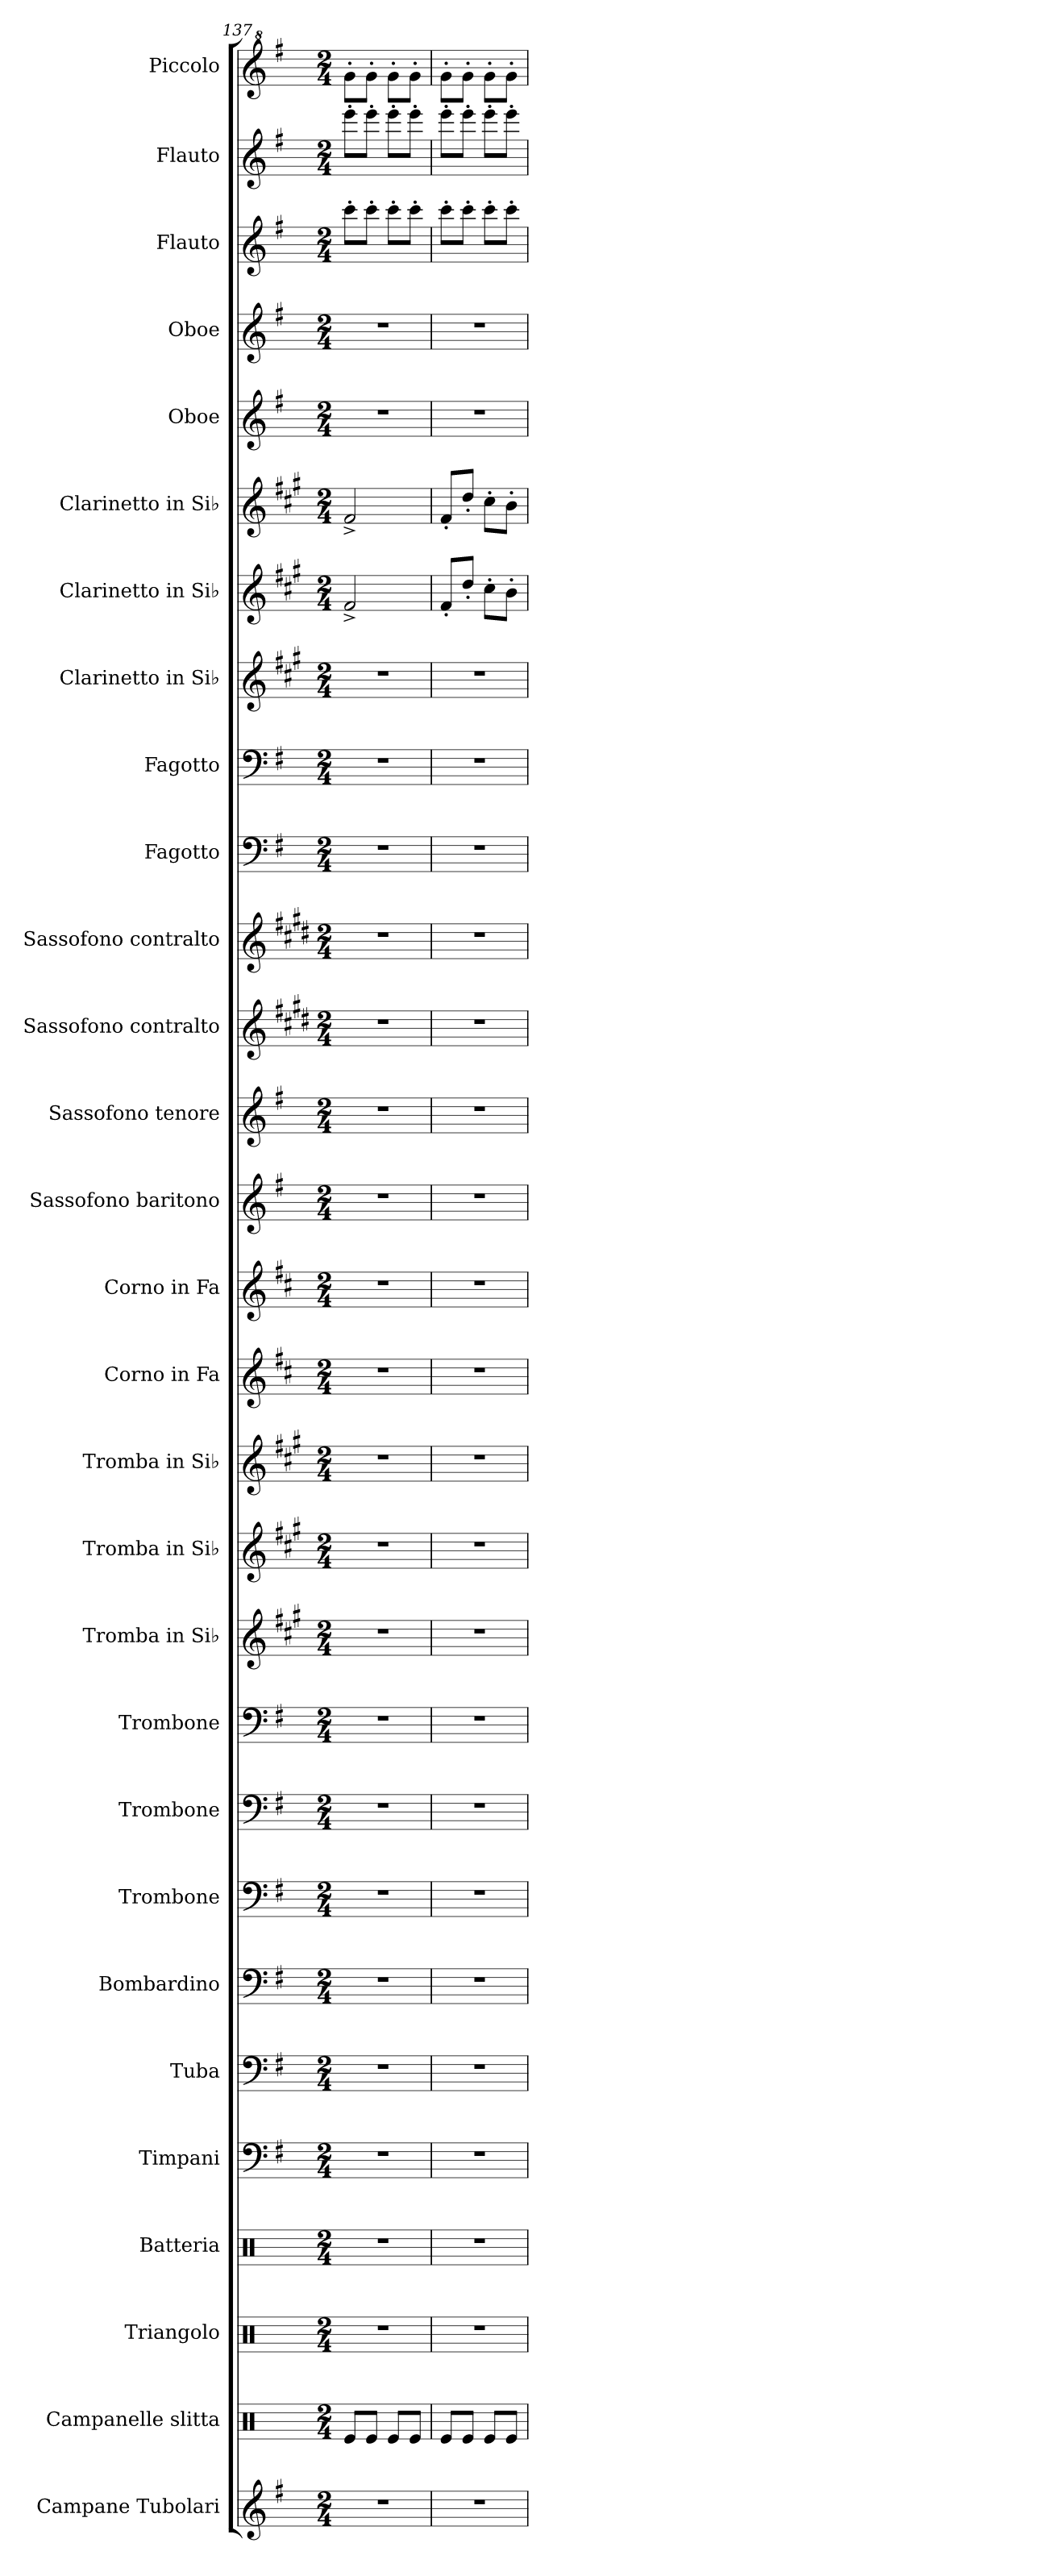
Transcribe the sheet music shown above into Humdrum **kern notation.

**kern	**kern	**kern	**kern	**kern	**kern	**kern	**kern	**kern	**kern	**kern	**kern	**kern	**kern	**kern	**kern	**kern	**kern	**kern	**kern	**kern	**kern	**kern	**kern	**kern	**kern	**kern	**kern	**kern
*part29	*part28	*part27	*part26	*part25	*part24	*part23	*part22	*part21	*part20	*part19	*part18	*part17	*part16	*part15	*part14	*part13	*part12	*part11	*part10	*part9	*part8	*part7	*part6	*part5	*part4	*part3	*part2	*part1
*staff29	*staff28	*staff27	*staff26	*staff25	*staff24	*staff23	*staff22	*staff21	*staff20	*staff19	*staff18	*staff17	*staff16	*staff15	*staff14	*staff13	*staff12	*staff11	*staff10	*staff9	*staff8	*staff7	*staff6	*staff5	*staff4	*staff3	*staff2	*staff1
*I"Campane Tubolari	*I"Campanelle slitta	*I"Triangolo	*I"Batteria	*I"Timpani	*I"Tuba	*I"Bombardino	*I"Trombone	*I"Trombone	*I"Trombone	*I"Tromba in Si♭	*I"Tromba in Si♭	*I"Tromba in Si♭	*I"Corno in Fa	*I"Corno in Fa	*I"Sassofono baritono	*I"Sassofono tenore	*I"Sassofono contralto	*I"Sassofono contralto	*I"Fagotto	*I"Fagotto	*I"Clarinetto in Si♭	*I"Clarinetto in Si♭	*I"Clarinetto in Si♭	*I"Oboe	*I"Oboe	*I"Flauto	*I"Flauto	*I"Piccolo
*I'Camp. tb.	*	*I'Triang.	*I'Batt.	*I'Timp.	*I'Tba.	*	*I'Tbn.	*I'Tbn.	*I'Tbn.	*I'Tr. Si♭	*I'Tr. Si♭	*I'Tr. Si♭	*I'Cor. Fa	*I'Cor. Fa	*	*	*	*	*I'Fag.	*I'Fag.	*I'Cl. Si♭	*I'Cl. Si♭	*I'Cl. Si♭	*I'Ob.	*I'Ob.	*I'Fl.	*I'Fl.	*
*clefG2	*clefX	*clefX	*clefX	*clefF4	*clefF4	*clefF4	*clefF4	*clefF4	*clefF4	*clefG2	*clefG2	*clefG2	*clefG2	*clefG2	*clefG2	*clefG2	*clefG2	*clefG2	*clefF4	*clefF4	*clefG2	*clefG2	*clefG2	*clefG2	*clefG2	*clefG2	*clefG2	*clefG^2
*	*	*	*	*	*	*	*	*	*	*ITrd1c2	*ITrd1c2	*ITrd1c2	*ITrd4c7	*ITrd4c7	*ITrd12c21	*ITrd8c14	*ITrd5c9	*ITrd5c9	*	*	*ITrd1c2	*ITrd1c2	*ITrd1c2	*	*	*	*	*ITrd-7c-12
*k[f#]	*k[]	*k[]	*k[]	*k[f#]	*k[f#]	*k[f#]	*k[f#]	*k[f#]	*k[f#]	*k[f#]	*k[f#]	*k[f#]	*k[f#]	*k[f#]	*k[f#]	*k[f#]	*k[f#]	*k[f#]	*k[f#]	*k[f#]	*k[f#]	*k[f#]	*k[f#]	*k[f#]	*k[f#]	*k[f#]	*k[f#]	*k[f#]
*M2/4	*M2/4	*M2/4	*M2/4	*M2/4	*M2/4	*M2/4	*M2/4	*M2/4	*M2/4	*M2/4	*M2/4	*M2/4	*M2/4	*M2/4	*M2/4	*M2/4	*M2/4	*M2/4	*M2/4	*M2/4	*M2/4	*M2/4	*M2/4	*M2/4	*M2/4	*M2/4	*M2/4	*M2/4
=137	=137	=137	=137	=137	=137	=137	=137	=137	=137	=137	=137	=137	=137	=137	=137	=137	=137	=137	=137	=137	=137	=137	=137	=137	=137	=137	=137	=137
2r	8Re/L	2r	2r	2r	2r	2r	2r	2r	2r	2r	2r	2r	2r	2r	2r	2r	2r	2r	2r	2r	2r	2e^/	2e^/	2r	2r	8ccc'\L	8eee'\L	8ggg'\L
.	8Re/J	.	.	.	.	.	.	.	.	.	.	.	.	.	.	.	.	.	.	.	.	.	.	.	.	8ccc'\J	8eee'\J	8ggg'\J
.	8Re/L	.	.	.	.	.	.	.	.	.	.	.	.	.	.	.	.	.	.	.	.	.	.	.	.	8ccc'\L	8eee'\L	8ggg'\L
.	8Re/J	.	.	.	.	.	.	.	.	.	.	.	.	.	.	.	.	.	.	.	.	.	.	.	.	8ccc'\J	8eee'\J	8ggg'\J
=138	=138	=138	=138	=138	=138	=138	=138	=138	=138	=138	=138	=138	=138	=138	=138	=138	=138	=138	=138	=138	=138	=138	=138	=138	=138	=138	=138	=138
2r	8Re/L	2r	2r	2r	2r	2r	2r	2r	2r	2r	2r	2r	2r	2r	2r	2r	2r	2r	2r	2r	2r	8e'/L	8e'/L	2r	2r	8ccc'\L	8eee'\L	8ggg'\L
.	8Re/J	.	.	.	.	.	.	.	.	.	.	.	.	.	.	.	.	.	.	.	.	8cc'/J	8cc'/J	.	.	8ccc'\J	8eee'\J	8ggg'\J
.	8Re/L	.	.	.	.	.	.	.	.	.	.	.	.	.	.	.	.	.	.	.	.	8b'\L	8b'\L	.	.	8ccc'\L	8eee'\L	8ggg'\L
.	8Re/J	.	.	.	.	.	.	.	.	.	.	.	.	.	.	.	.	.	.	.	.	8a'\J	8a'\J	.	.	8ccc'\J	8eee'\J	8ggg'\J
=	=	=	=	=	=	=	=	=	=	=	=	=	=	=	=	=	=	=	=	=	=	=	=	=	=	=	=	=
*-	*-	*-	*-	*-	*-	*-	*-	*-	*-	*-	*-	*-	*-	*-	*-	*-	*-	*-	*-	*-	*-	*-	*-	*-	*-	*-	*-	*-
